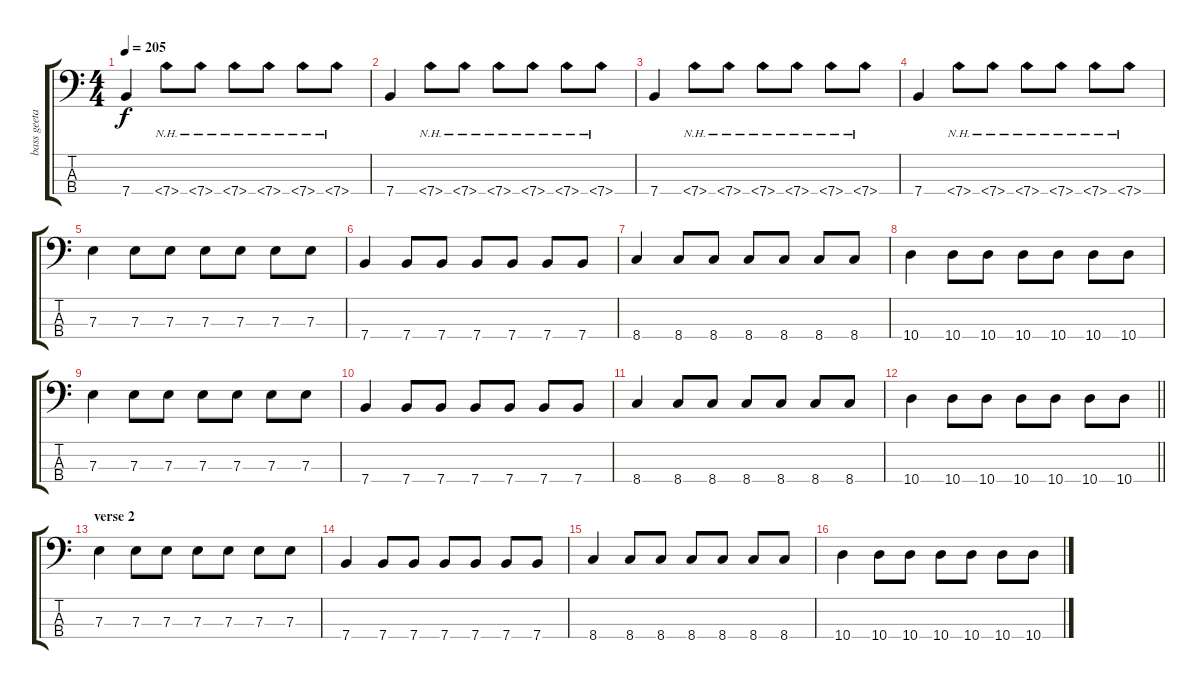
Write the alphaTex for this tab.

\track ("bass geetar" "bass geeta") {instrument electricbasspick}
\staff {score tabs}
\tuning (G2 D2 A1 E1) {hide}
\ts (4 4)
\tempo 205
\clef f4
\ks c
7.4.4{dy f} 7.4{nh}.8 7.4{nh}.8 7.4{nh}.8 7.4{nh}.8 7.4{nh}.8 7.4{nh}.8 |
7.4.4 7.4{nh}.8 7.4{nh}.8 7.4{nh}.8 7.4{nh}.8 7.4{nh}.8 7.4{nh}.8 |
7.4.4 7.4{nh}.8 7.4{nh}.8 7.4{nh}.8 7.4{nh}.8 7.4{nh}.8 7.4{nh}.8 |
7.4.4 7.4{nh}.8 7.4{nh}.8 7.4{nh}.8 7.4{nh}.8 7.4{nh}.8 7.4{nh}.8 |
7.3.4 7.3.8 7.3.8 7.3.8 7.3.8 7.3.8 7.3.8 |
7.4.4 7.4.8 7.4.8 7.4.8 7.4.8 7.4.8 7.4.8 |
8.4.4 8.4.8 8.4.8 8.4.8 8.4.8 8.4.8 8.4.8 |
10.4.4 10.4.8 10.4.8 10.4.8 10.4.8 10.4.8 10.4.8 |
7.3.4 7.3.8 7.3.8 7.3.8 7.3.8 7.3.8 7.3.8 |
7.4.4 7.4.8 7.4.8 7.4.8 7.4.8 7.4.8 7.4.8 |
8.4.4 8.4.8 8.4.8 8.4.8 8.4.8 8.4.8 8.4.8 |
\barLineRight lightlight
10.4.4 10.4.8 10.4.8 10.4.8 10.4.8 10.4.8 10.4.8 |
\section ("" "verse 2")
7.3.4 7.3.8 7.3.8 7.3.8 7.3.8 7.3.8 7.3.8 |
7.4.4 7.4.8 7.4.8 7.4.8 7.4.8 7.4.8 7.4.8 |
8.4.4 8.4.8 8.4.8 8.4.8 8.4.8 8.4.8 8.4.8 |
10.4.4 10.4.8 10.4.8 10.4.8 10.4.8 10.4.8 10.4.8
